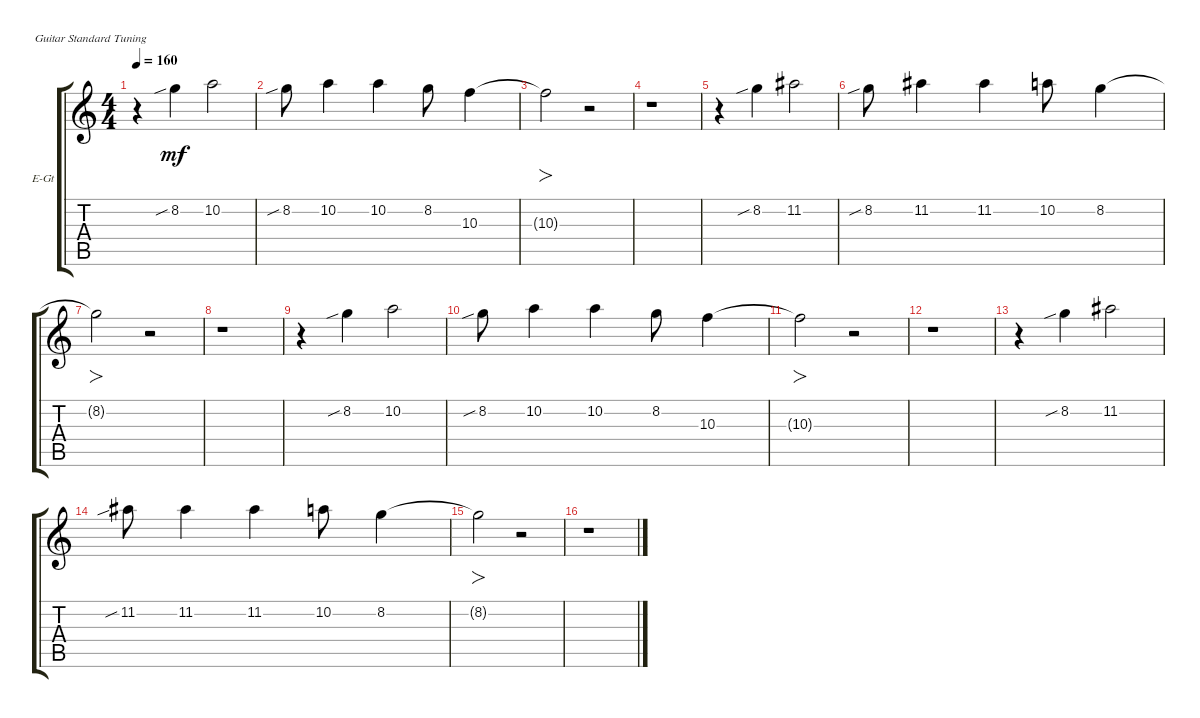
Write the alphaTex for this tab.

\defaultSystemsLayout 4
\bracketExtendMode groupsimilarinstruments
\firstSystemTrackNameOrientation horizontal
\otherSystemsTrackNameOrientation horizontal
\track ("Voice" "E-Gt") {instrument distortionguitar}
\staff {score tabs}
\tuning (E4 B3 G3 D3 A2 E2)
\ts (4 4)
\tempo 160
\clef g2
\scale
0.333333
\ks c
r.4{dy mf} 8.2{sib}.4 10.2.2 |
\scale
0.333333 8.2{sib}.8 10.2.4 10.2.4 8.2.8 10.3.4 |
\scale
0.333333 10.3{t}.2{fo} r.2 |
\scale
0.333333 r.1 |
\scale
0.333333 r.4 8.2{sib}.4 11.2.2 |
\scale
0.333333 8.2{sib}.8 11.2.4 11.2.4 10.2.8 8.2.4 |
\scale
0.333333 8.2{t}.2{fo} r.2 |
\scale
0.333333 r.1 |
\scale
0.333333 r.4 8.2{sib}.4 10.2.2 |
\scale
0.333333 8.2{sib}.8 10.2.4 10.2.4 8.2.8 10.3.4 |
\scale
0.333333 10.3{t}.2{fo} r.2 |
\scale
0.333333 r.1 |
\scale
0.333333 r.4 8.2{sib}.4 11.2.2 |
\scale
0.333333 11.2{sib}.8 11.2.4 11.2.4 10.2.8 8.2.4 |
8.2{t}.2{fo} r.2 |
r.1
